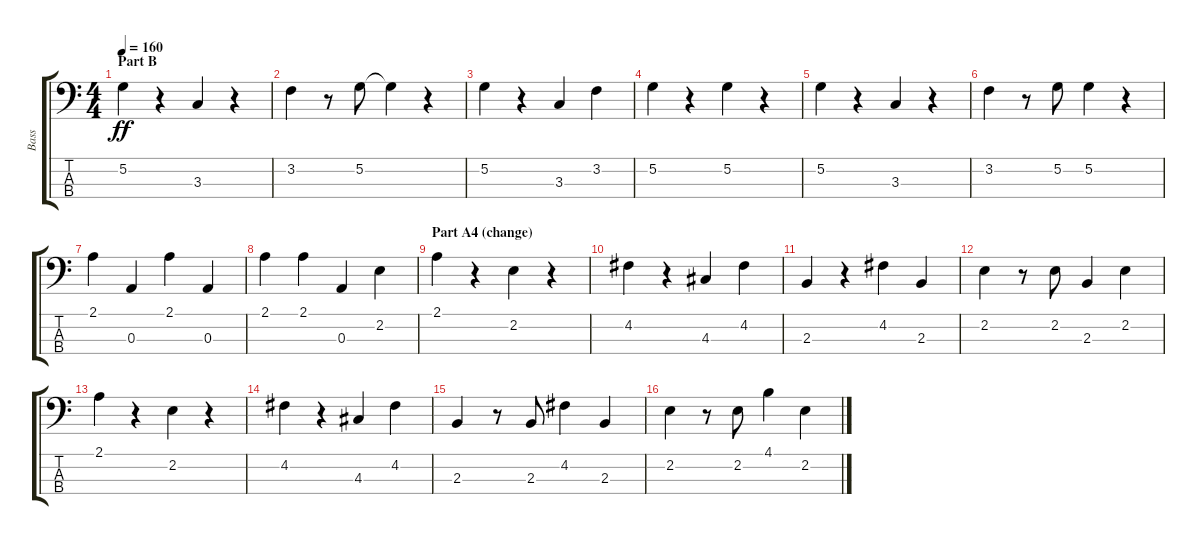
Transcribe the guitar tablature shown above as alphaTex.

\track ("Bass" "Bass") {instrument electricguitarmuted}
\staff {score tabs}
\tuning (G2 D2 A1 E1) {hide}
\ts (4 4)
\section ("" "Part B")
\tempo 160
\clef f4
\ks c
5.2.4{dy ff} r.4 3.3.4 r.4 |
3.2.4 r.8 5.2.8 5.2{t}.4 r.4 |
5.2.4 r.4 3.3.4 3.2.4 |
5.2.4 r.4 5.2.4 r.4 |
5.2.4 r.4 3.3.4 r.4 |
3.2.4 r.8 5.2.8 5.2.4 r.4 |
2.1.4 0.3.4 2.1.4 0.3.4 |
2.1.4 2.1.4 0.3.4 2.2.4 |
\section ("" "Part A4 (change)")
2.1.4 r.4 2.2.4 r.4 |
4.2.4 r.4 4.3.4 4.2.4 |
2.3.4 r.4 4.2.4 2.3.4 |
2.2.4 r.8 2.2.8 2.3.4 2.2.4 |
2.1.4 r.4 2.2.4 r.4 |
4.2.4 r.4 4.3.4 4.2.4 |
2.3.4 r.8 2.3.8 4.2.4 2.3.4 |
2.2.4 r.8 2.2.8 4.1.4 2.2.4
